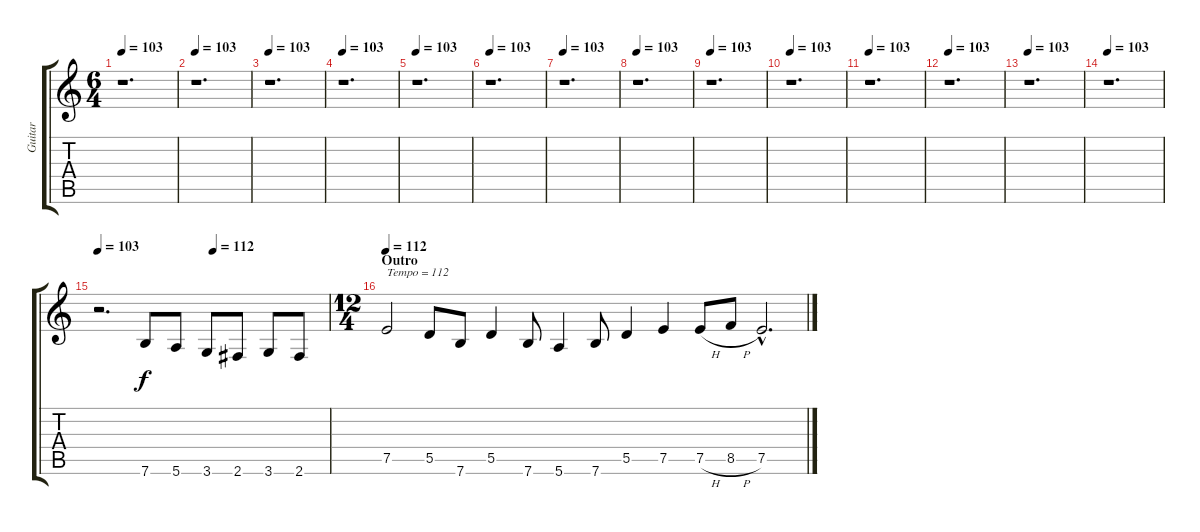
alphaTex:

\track ("Guitar" "Guitar") {instrument distortionguitar}
\staff {score tabs}
\tuning (E4 B3 G3 D3 A2 E2) {hide}
\ts (6 4)
\tempo 103
\clef g2
\ks c
r.1{d dy f} |
\tempo 103
r.1{d} |
\tempo 103
r.1{d} |
\tempo 103
r.1{d} |
\tempo 103
r.1{d} |
\tempo 103
r.1{d} |
\tempo 103
r.1{d} |
\tempo 103
r.1{d} |
\tempo 103
r.1{d} |
\tempo 103
r.1{d} |
\tempo 103
r.1{d} |
\tempo 103
r.1{d} |
\tempo 103
r.1{d} |
\tempo 103
r.1{d} |
\tempo 103
\tempo (112 0.5)
r.2{d} 7.6.8 5.6.8 3.6.8 2.6.8 3.6.8 2.6.8 |
\ts (12 4)
\section ("" "Outro")
\tempo 112
7.5.2{txt "Tempo = 112"} 5.5.8 7.6.8 5.5.4 7.6.8 5.6.4 7.6.8 5.5.4 7.5.4 7.5{h}.8 8.5{h}.8 7.5{hac}.2{d}
